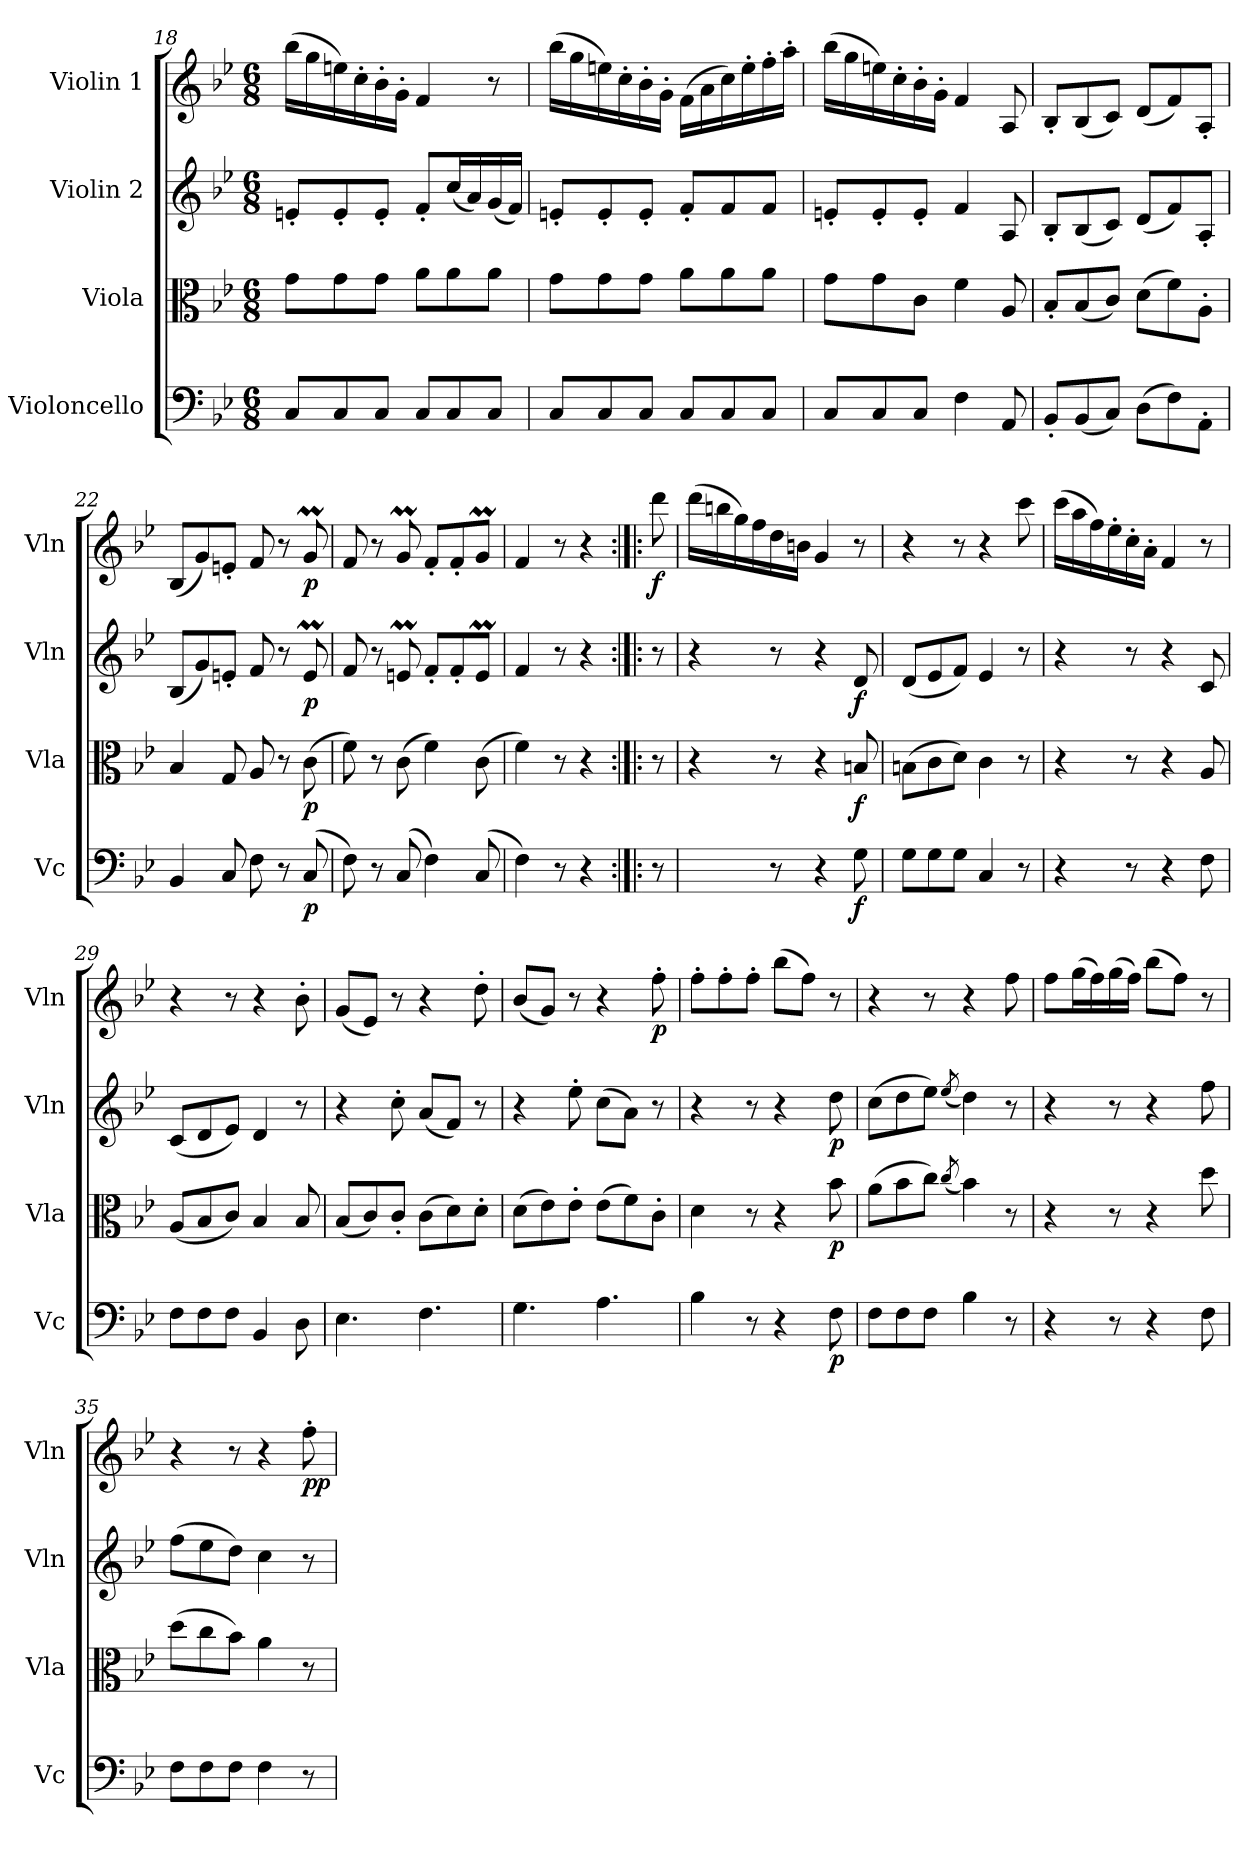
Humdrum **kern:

**kern	**dynam	**kern	**dynam	**kern	**dynam	**kern	**dynam
*part4	*part4	*part3	*part3	*part2	*part2	*part1	*part1
*staff4	*staff4	*staff3	*staff3	*staff2	*staff2	*staff1	*staff1
*I"Violoncello	*	*I"Viola	*	*I"Violin 2	*	*I"Violin 1	*
*I'Vc	*	*I'Vla	*	*I'Vln	*	*I'Vln	*
!!LO:LB:g=z
*clefF4	*	*clefC3	*	*clefG2	*	*clefG2	*
*k[b-e-]	*	*k[b-e-]	*	*k[b-e-]	*	*k[b-e-]	*
*M6/8	*	*M6/8	*	*M6/8	*	*M6/8	*
=18	=18	=18	=18	=18	=18	=18	=18
8C/L	.	8g\L	.	8en'/L	.	(>16bb-\LL	.
.	.	.	.	.	.	16gg\	.
8C/	.	8g\	.	8e'/	.	16een\)	.
.	.	.	.	.	.	16cc'\	.
8C/J	.	8g\J	.	8e'/J	.	16b-'\	.
.	.	.	.	.	.	16g'\JJ	.
8C/L	.	8a\L	.	8f'/L	.	4f/	.
8C/	.	8a\	.	(<16cc/L	.	.	.
.	.	.	.	16a/)	.	.	.
8C/J	.	8a\J	.	(<16g/	.	8r	.
.	.	.	.	16f/JJ)	.	.	.
=19	=19	=19	=19	=19	=19	=19	=19
8C/L	.	8g\L	.	8en'/L	.	(>16bb-\LL	.
.	.	.	.	.	.	16gg\	.
8C/	.	8g\	.	8e'/	.	16een\)	.
.	.	.	.	.	.	16cc'\	.
8C/J	.	8g\J	.	8e'/J	.	16b-'\	.
.	.	.	.	.	.	16g'\JJ	.
8C/L	.	8a\L	.	8f'/L	.	(>16f\LL	.
.	.	.	.	.	.	16a\	.
8C/	.	8a\	.	8f/	.	16cc\)	.
.	.	.	.	.	.	16ee'\	.
8C/J	.	8a\J	.	8f/J	.	16ff'\	.
.	.	.	.	.	.	16aa'\JJ	.
=20	=20	=20	=20	=20	=20	=20	=20
8C/L	.	8g\L	.	8en'/L	.	(>16bb-\LL	.
.	.	.	.	.	.	16gg\	.
8C/	.	8g\	.	8e'/	.	16een\)	.
.	.	.	.	.	.	16cc'\	.
8C/J	.	8c\J	.	8e'/J	.	16b-'\	.
.	.	.	.	.	.	16g'\JJ	.
4F\	.	4f\	.	4f/	.	4f/	.
8AA/	.	8A/	.	8A/	.	8A/	.
!!LO:PB:g=z
=21	=21	=21	=21	=21	=21	=21	=21
8BB-'/L	.	8B-'/L	.	8B-'/L	.	8B-'/L	.
(<8BB-/	.	(<8B-/	.	(<8B-/	.	(<8B-/	.
8C/J)	.	8c/J)	.	8c/J)	.	8c/J)	.
(>8D\L	.	(>8d\L	.	(<8d/L	.	(<8d/L	.
8F\)	.	8f\)	.	8f/)	.	8f/)	.
8AA'\J	.	8A'\J	.	8A'/J	.	8A'/J	.
=22	=22	=22	=22	=22	=22	=22	=22
4BB-/	.	4B-/	.	(8B-/L	.	(8B-/L	.
.	.	.	.	8g/)	.	8g/)	.
8C/	.	8G/	.	8en'/J	.	8en'/J	.
8F\	.	8A/	.	8f/	.	8f/	.
8r	.	8r	.	8r	.	8r	.
!	!LO:DY:b	!	!LO:DY:b	!	!LO:DY:b	!	!LO:DY:b
(>8C/	p	(>8c\	p	8em/	p	8gM/	p
=23	=23	=23	=23	=23	=23	=23	=23
8F\)	.	8f\)	.	8f/	.	8f/	.
8r	.	8r	.	8r	.	8r	.
(8C/	.	(8c\	.	8enm/	.	8gM/	.
4F\)	.	4f\)	.	8f'/L	.	8f'/L	.
.	.	.	.	8f'/	.	8f'/	.
(>8C/	.	(8c\	.	8em/J	.	8gM/J	.
=24	=24	=24	=24	=24	=24	=24	=24
4F\)	.	4f\)	.	4f/	.	4f/	.
8r	.	8r	.	8r	.	8r	.
4r	.	4r	.	4r	.	4r	.
!!LO:LB:g=z
=25:|!|:	=25:|!|:	=25:|!|:	=25:|!|:	=25:|!|:	=25:|!|:	=25:|!|:	=25:|!|:
!	!	!	!	!	!	!	!LO:DY:b
8r	.	8r	.	8r	.	8ddd\	f
=26	=26	=26	=26	=26	=26	=26	=26
4ryy	.	4r	.	4r	.	(>16ddd\LL	.
.	.	.	.	.	.	16bbn\	.
.	.	.	.	.	.	16gg\)	.
.	.	.	.	.	.	16ff\	.
8r	.	8r	.	8r	.	16dd\	.
.	.	.	.	.	.	16bn\JJ	.
4r	.	4r	.	4r	.	4g/	.
!	!LO:DY:b	!	!LO:DY:b	!	!LO:DY:b	!	!
8G\	f	8Bn/	f	8d/	f	8r	.
=27	=27	=27	=27	=27	=27	=27	=27
8G\L	.	(>8Bn\L	.	(<8d/L	.	4r	.
8G\	.	8c\	.	8e-/	.	.	.
8G\J	.	8d\J)	.	8f/J)	.	8r	.
4C/	.	4c\	.	4e-/	.	4r	.
8r	.	8r	.	8r	.	8ccc\	.
=28	=28	=28	=28	=28	=28	=28	=28
4r	.	4r	.	4r	.	(>16ccc\LL	.
.	.	.	.	.	.	16aa\	.
.	.	.	.	.	.	16ff\)	.
.	.	.	.	.	.	16ee-'\	.
8r	.	8r	.	8r	.	16cc'\	.
.	.	.	.	.	.	16a'\JJ	.
4r	.	4r	.	4r	.	4f/	.
8F\	.	8A/	.	8c/	.	8r	.
!!LO:LB:g=z
=29	=29	=29	=29	=29	=29	=29	=29
8F\L	.	(<8A/L	.	(<8c/L	.	4r	.
8F\	.	8B-/	.	8d/	.	.	.
8F\J	.	8c/J)	.	8e-/J)	.	8r	.
4BB-/	.	4B-/	.	4d/	.	4r	.
8D\	.	8B-/	.	8r	.	8b-'\	.
=30	=30	=30	=30	=30	=30	=30	=30
4.E-\	.	(<8B-/L	.	4r	.	(<8g/L	.
.	.	8c/)	.	.	.	8e-/J)	.
.	.	8c'/J	.	8cc'\	.	8r	.
4.F\	.	(>8c\L	.	(<8a/L	.	4r	.
.	.	8d\)	.	8f/J)	.	.	.
.	.	8d'\J	.	8r	.	8dd'\	.
=31	=31	=31	=31	=31	=31	=31	=31
4.G\	.	(>8d\L	.	4r	.	(<8b-/L	.
.	.	8e-\)	.	.	.	8g/J)	.
.	.	8e-'\J	.	8ee-'\	.	8r	.
4.A\	.	(8e-\L	.	(>8cc\L	.	4r	.
.	.	8f\)	.	8a\J)	.	.	.
!	!	!	!	!	!	!	!LO:DY:b
.	.	8c'\J	.	8r	.	8ff'\	p
=32	=32	=32	=32	=32	=32	=32	=32
4B-\	.	4d\	.	4r	.	8ff'\L	.
.	.	.	.	.	.	8ff'\	.
8r	.	8r	.	8r	.	8ff'\J	.
4r	.	4r	.	4r	.	(>8bb-\L	.
.	.	.	.	.	.	8ff\J)	.
!	!LO:DY:b	!	!LO:DY:b	!	!LO:DY:b	!	!
8F\	p	8b-\	p	8dd\	p	8r	.
!!LO:LB:g=z
=33	=33	=33	=33	=33	=33	=33	=33
8F\L	.	(>8a\L	.	(>8cc\L	.	4r	.
8F\	.	8b-\	.	8dd\	.	.	.
8F\J	.	8cc\J)	.	8ee-\J)	.	8r	.
.	.	(8qcc/	.	(8qee-/	.	.	.
4B-\	.	4b-\)	.	4dd\)	.	4r	.
8r	.	8r	.	8r	.	8ff\	.
=34	=34	=34	=34	=34	=34	=34	=34
4r	.	4r	.	4r	.	8ff\L	.
.	.	.	.	.	.	(>16gg\L	.
.	.	.	.	.	.	16ff\)	.
8r	.	8r	.	8r	.	(>16gg\	.
.	.	.	.	.	.	16ff\JJ)	.
4r	.	4r	.	4r	.	(>8bb-\L	.
.	.	.	.	.	.	8ff\J)	.
8F\	.	8dd\	.	8ff\	.	8r	.
=35	=35	=35	=35	=35	=35	=35	=35
8F\L	.	(>8dd\L	.	(>8ff\L	.	4r	.
8F\	.	8cc\	.	8ee-\	.	.	.
8F\J	.	8b-\J)	.	8dd\J)	.	8r	.
4F\	.	4a\	.	4cc\	.	4r	.
!	!	!	!	!	!	!	!LO:DY:b
8r	.	8r	.	8r	.	8ff'\	pp
=	=	=	=	=	=	=	=
*-	*-	*-	*-	*-	*-	*-	*-
